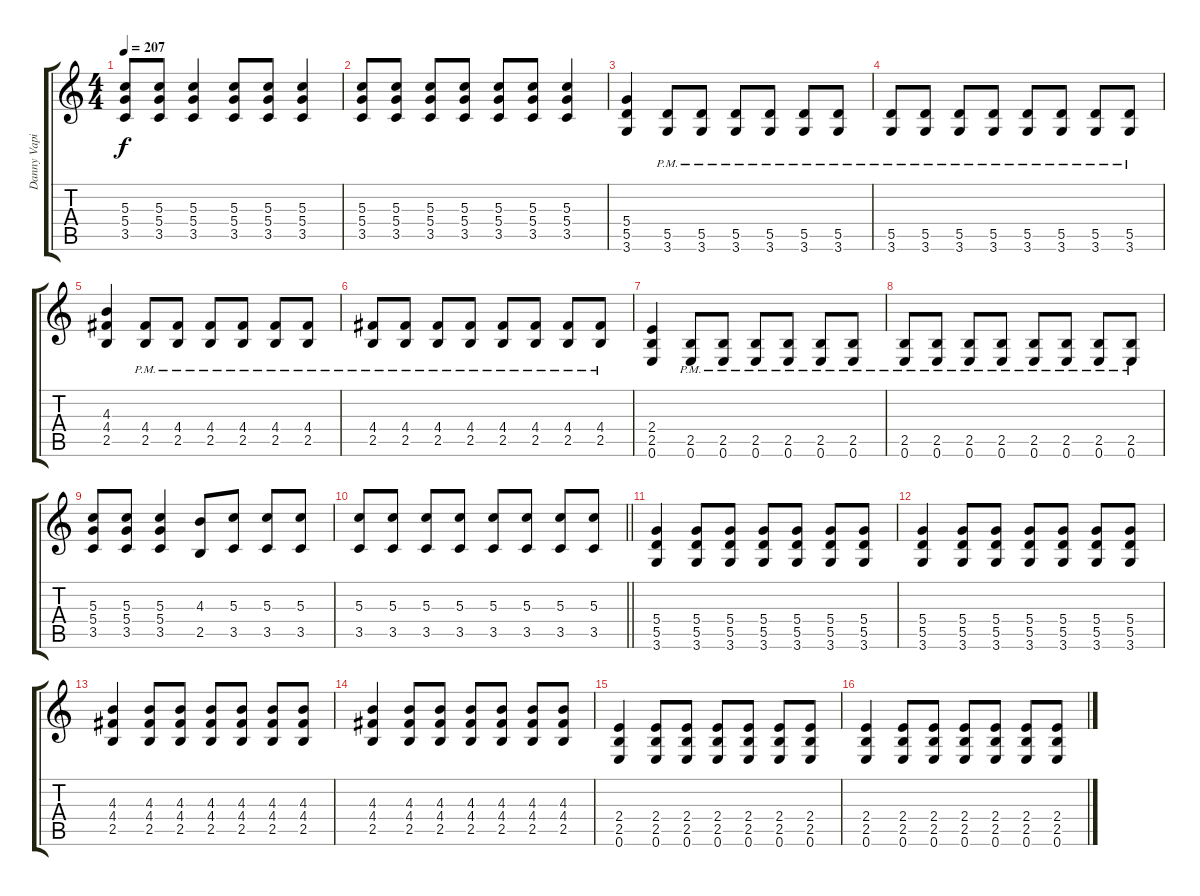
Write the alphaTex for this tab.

\track ("Danny Vapid" "Danny Vapi") {instrument distortionguitar}
\staff {score tabs}
\tuning (E4 B3 G3 D3 A2 E2) {hide}
\ts (4 4)
\tempo 207
\clef g2
\ks c
(5.3 5.4 3.5).8{dy f} (5.3 5.4 3.5).8 (5.3 5.4 3.5).4 (5.3 5.4 3.5).8 (5.3 5.4 3.5).8 (5.3 5.4 3.5).4 |
(5.3 5.4 3.5).8 (5.3 5.4 3.5).8 (5.3 5.4 3.5).8 (5.3 5.4 3.5).8 (5.3 5.4 3.5).8 (5.3 5.4 3.5).8 (5.3 5.4 3.5).4 |
(5.4 5.5 3.6).4 (5.5{pm} 3.6{pm}).8 (5.5{pm} 3.6{pm}).8 (5.5{pm} 3.6{pm}).8 (5.5{pm} 3.6{pm}).8 (5.5{pm} 3.6{pm}).8 (5.5{pm} 3.6{pm}).8 |
(5.5{pm} 3.6{pm}).8 (5.5{pm} 3.6{pm}).8 (5.5{pm} 3.6{pm}).8 (5.5{pm} 3.6{pm}).8 (5.5{pm} 3.6{pm}).8 (5.5{pm} 3.6{pm}).8 (5.5{pm} 3.6{pm}).8 (5.5{pm} 3.6{pm}).8 |
(4.3 4.4 2.5).4 (4.4{pm} 2.5{pm}).8 (4.4{pm} 2.5{pm}).8 (4.4{pm} 2.5{pm}).8 (4.4{pm} 2.5{pm}).8 (4.4{pm} 2.5{pm}).8 (4.4{pm} 2.5{pm}).8 |
(4.4{pm} 2.5{pm}).8 (4.4{pm} 2.5{pm}).8 (4.4{pm} 2.5{pm}).8 (4.4{pm} 2.5{pm}).8 (4.4{pm} 2.5{pm}).8 (4.4{pm} 2.5{pm}).8 (4.4{pm} 2.5{pm}).8 (4.4{pm} 2.5{pm}).8 |
(2.4 2.5 0.6).4 (2.5{pm} 0.6{pm}).8 (2.5{pm} 0.6{pm}).8 (2.5{pm} 0.6{pm}).8 (2.5{pm} 0.6{pm}).8 (2.5{pm} 0.6{pm}).8 (2.5{pm} 0.6{pm}).8 |
(2.5{pm} 0.6{pm}).8 (2.5{pm} 0.6{pm}).8 (2.5{pm} 0.6{pm}).8 (2.5{pm} 0.6{pm}).8 (2.5{pm} 0.6{pm}).8 (2.5{pm} 0.6{pm}).8 (2.5{pm} 0.6{pm}).8 (2.5{pm} 0.6{pm}).8 |
(5.3 5.4 3.5).8 (5.3 5.4 3.5).8 (5.3 5.4 3.5).4 (4.3 2.5).8 (5.3 3.5).8 (5.3 3.5).8 (5.3 3.5).8 |
\barLineRight lightlight
(5.3 3.5).8 (5.3 3.5).8 (5.3 3.5).8 (5.3 3.5).8 (5.3 3.5).8 (5.3 3.5).8 (5.3 3.5).8 (5.3 3.5).8 |
\section ("" "")
(5.4 5.5 3.6).4 (5.4 5.5 3.6).8 (5.4 5.5 3.6).8 (5.4 5.5 3.6).8 (5.4 5.5 3.6).8 (5.4 5.5 3.6).8 (5.4 5.5 3.6).8 |
(5.4 5.5 3.6).4 (5.4 5.5 3.6).8 (5.4 5.5 3.6).8 (5.4 5.5 3.6).8 (5.4 5.5 3.6).8 (5.4 5.5 3.6).8 (5.4 5.5 3.6).8 |
(4.3 4.4 2.5).4 (4.3 4.4 2.5).8 (4.3 4.4 2.5).8 (4.3 4.4 2.5).8 (4.3 4.4 2.5).8 (4.3 4.4 2.5).8 (4.3 4.4 2.5).8 |
(4.3 4.4 2.5).4 (4.3 4.4 2.5).8 (4.3 4.4 2.5).8 (4.3 4.4 2.5).8 (4.3 4.4 2.5).8 (4.3 4.4 2.5).8 (4.3 4.4 2.5).8 |
(2.4 2.5 0.6).4 (2.4 2.5 0.6).8 (2.4 2.5 0.6).8 (2.4 2.5 0.6).8 (2.4 2.5 0.6).8 (2.4 2.5 0.6).8 (2.4 2.5 0.6).8 |
(2.4 2.5 0.6).4 (2.4 2.5 0.6).8 (2.4 2.5 0.6).8 (2.4 2.5 0.6).8 (2.4 2.5 0.6).8 (2.4 2.5 0.6).8 (2.4 2.5 0.6).8
